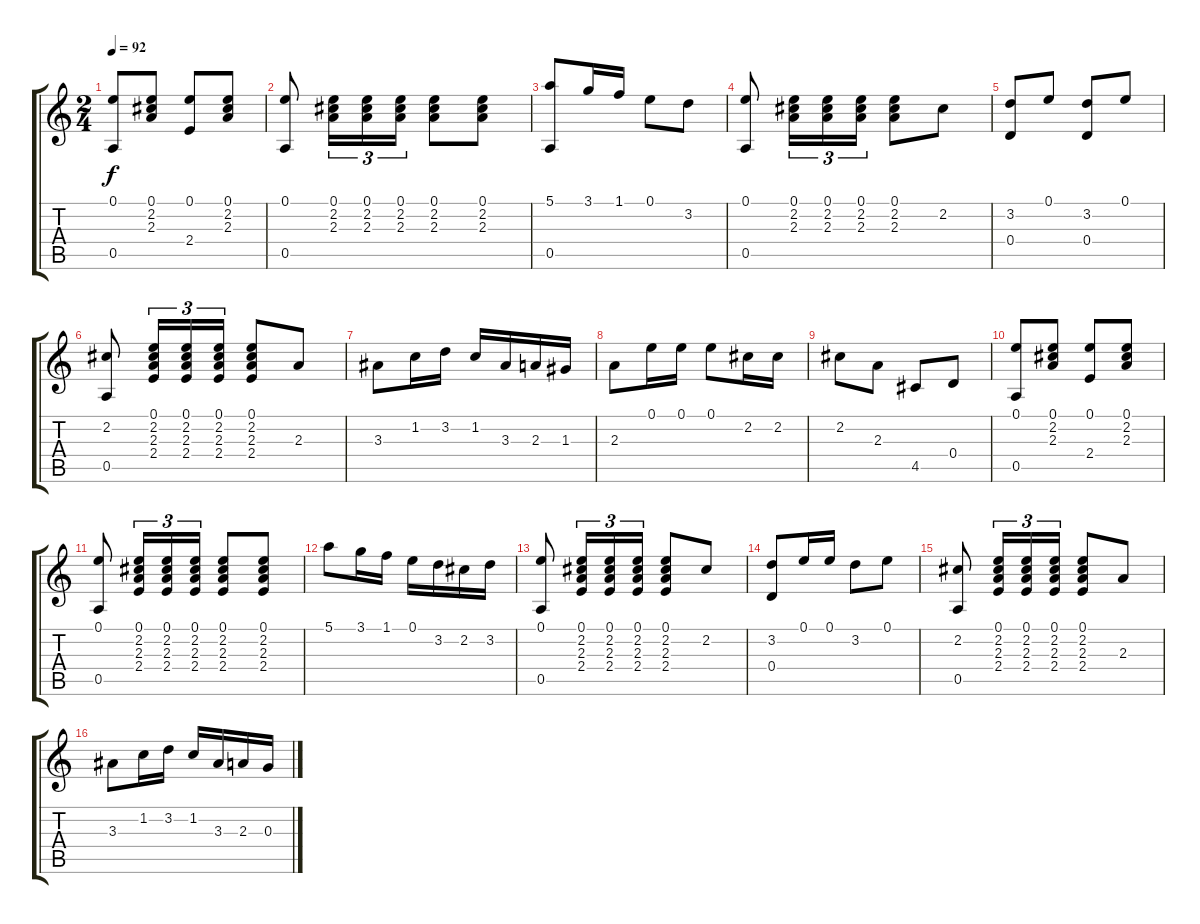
\track "" {instrument acousticguitarnylon}
\staff {score tabs}
\tuning (E4 B3 G3 D3 A2 E2) {hide}
\ts (2 4)
\tempo 92
\clef g2
\ks c
(0.1 0.5).8{dy f} (0.1 2.2 2.3).8 (0.1 2.4).8 (0.1 2.2 2.3).8 |
(0.1 0.5).8 (0.1 2.2 2.3).16{tu (3 2)} (0.1 2.2 2.3).16{tu (3 2)} (0.1 2.2 2.3).16{tu (3 2)} (0.1 2.2 2.3).8 (0.1 2.2 2.3).8 |
(5.1 0.5).8 3.1.16 1.1.16 0.1.8 3.2.8 |
(0.1 0.5).8 (0.1 2.2 2.3).16{tu (3 2)} (0.1 2.2 2.3).16{tu (3 2)} (0.1 2.2 2.3).16{tu (3 2)} (0.1 2.2 2.3).8 2.2.8 |
(3.2 0.4).8 0.1.8 (3.2 0.4).8 0.1.8 |
(2.2 0.5).8 (0.1 2.2 2.3 2.4).16{tu (3 2)} (0.1 2.2 2.3 2.4).16{tu (3 2)} (0.1 2.2 2.3 2.4).16{tu (3 2)} (0.1 2.2 2.3 2.4).8 2.3.8 |
3.3.8 1.2.16 3.2.16 1.2.16 3.3.16 2.3.16 1.3.16 |
2.3.8 0.1.16 0.1.16 0.1.8 2.2.16 2.2.16 |
2.2.8 2.3.8 4.5.8 0.4.8 |
(0.1 0.5).8 (0.1 2.2 2.3).8 (0.1 2.4).8 (0.1 2.2 2.3).8 |
(0.1 0.5).8 (0.1 2.2 2.3 2.4).16{tu (3 2)} (0.1 2.2 2.3 2.4).16{tu (3 2)} (0.1 2.2 2.3 2.4).16{tu (3 2)} (0.1 2.2 2.3 2.4).8 (0.1 2.2 2.3 2.4).8 |
5.1.8 3.1.16 1.1.16 0.1.16 3.2.16 2.2.16 3.2.16 |
(0.1 0.5).8 (0.1 2.2 2.3 2.4).16{tu (3 2)} (0.1 2.2 2.3 2.4).16{tu (3 2)} (0.1 2.2 2.3 2.4).16{tu (3 2)} (0.1 2.2 2.3 2.4).8 2.2.8 |
(3.2 0.4).8 0.1.16 0.1.16 3.2.8 0.1.8 |
(2.2 0.5).8 (0.1 2.2 2.3 2.4).16{tu (3 2)} (0.1 2.2 2.3 2.4).16{tu (3 2)} (0.1 2.2 2.3 2.4).16{tu (3 2)} (0.1 2.2 2.3 2.4).8 2.3.8 |
3.3.8 1.2.16 3.2.16 1.2.16 3.3.16 2.3.16 0.3.16
